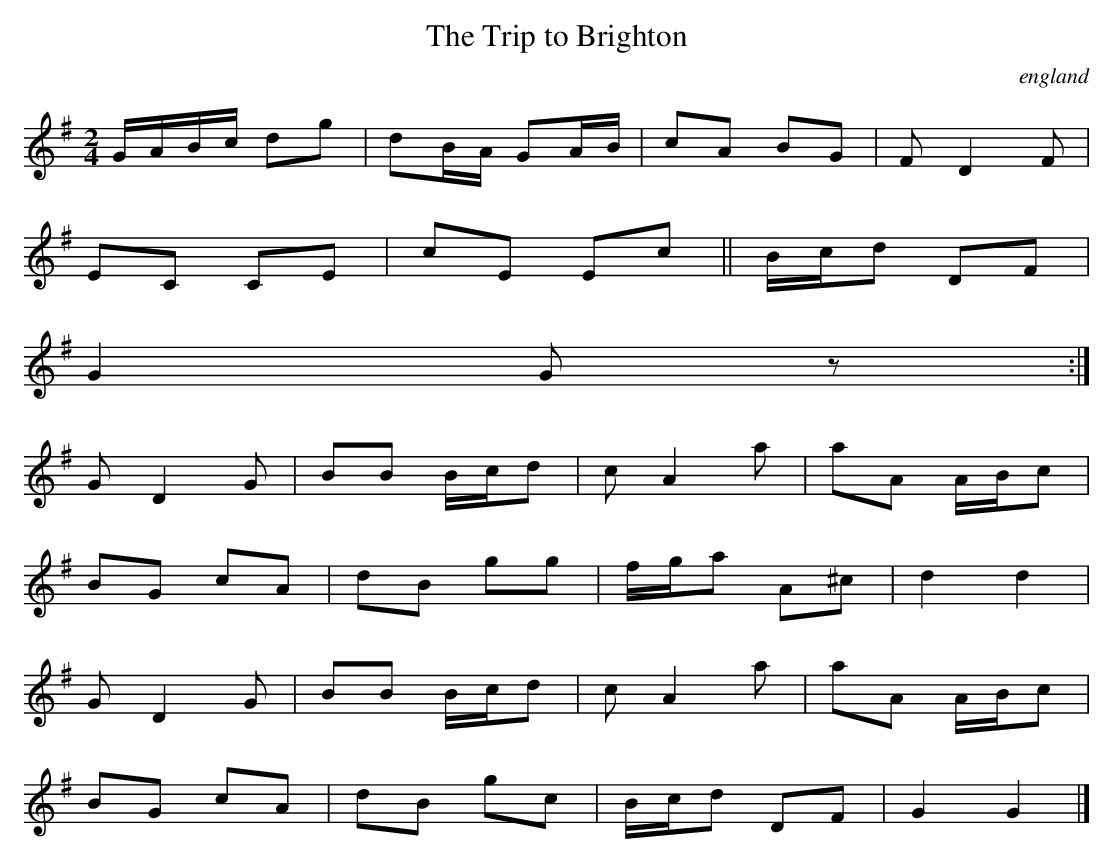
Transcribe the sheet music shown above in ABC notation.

X:1
T:The Trip to Brighton
O:england
M:2/4
L:1/16
K:G
GABc d2g2|d2BA G2AB|c2A2 B2G2|F2 D4F2|
E2C2 C2E2|c2E2 E2c2||Bcd2 D2F2|
G4G2 z2:|
G2 D4G2|B2B2 Bcd2|c2 A4a2|a2A2 ABc2|
B2G2 c2A2|d2B2 g2g2|fga2 A2^c2|d4d4|
G2 D4G2|B2B2 Bcd2|c2 A4a2|a2A2 ABc2|
B2G2 c2A2|d2B2 g2c2|Bcd2 D2F2|G4G4|]
